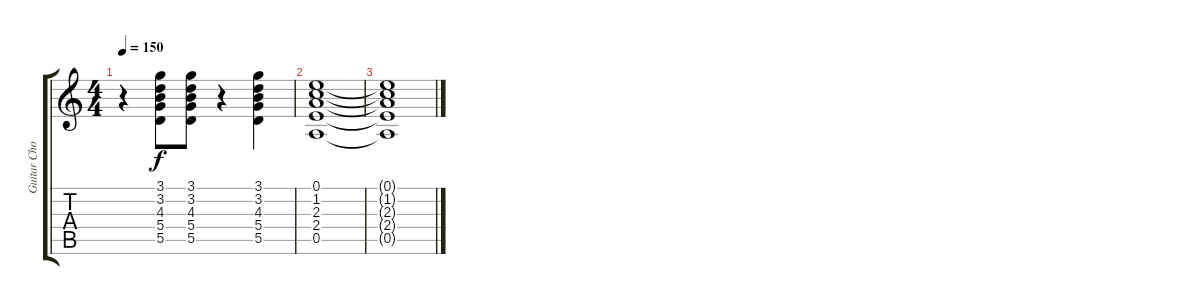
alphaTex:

\track ("Guitar Chords" "Guitar Cho") {instrument acousticguitarsteel}
\staff {score tabs}
\tuning (E4 B3 G3 D3 A2 E2) {hide}
\ts (4 4)
\tempo 150
\clef g2
\ks c
r.4{dy f} (3.1 3.2 4.3 5.4 5.5).8 (3.1 3.2 4.3 5.4 5.5).8 r.4 (3.1 3.2 4.3 5.4 5.5).4 |
(0.1 1.2 2.3 2.4 0.5).1 |
(0.1{t} 1.2{t} 2.3{t} 2.4{t} 0.5{t}).1
